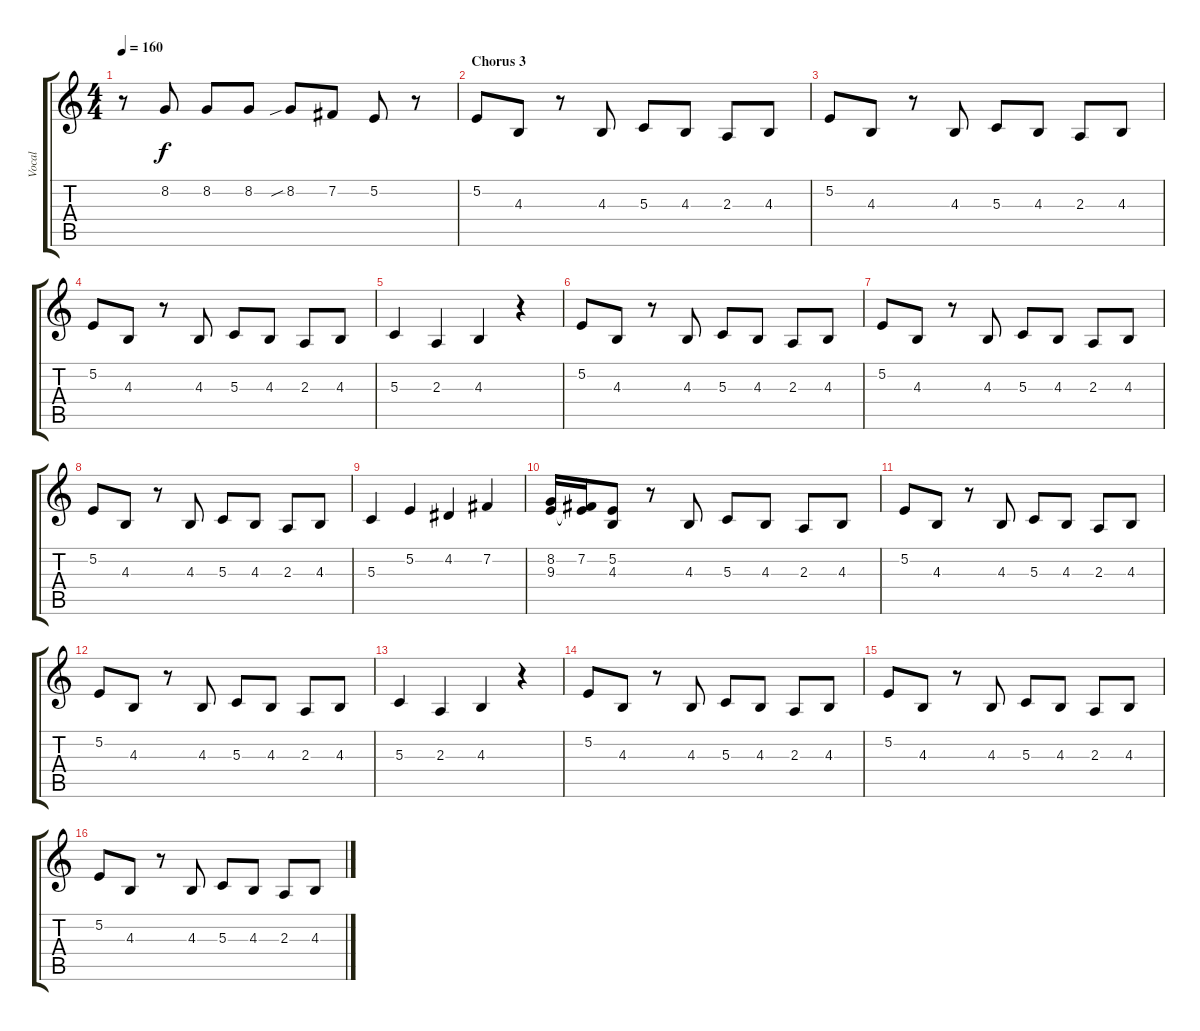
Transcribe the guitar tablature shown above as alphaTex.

\track ("Vocal" "Vocal") {instrument lead6voice}
\staff {score tabs}
\tuning (E4 B3 G3 D3 A2 E2) {hide}
\ts (4 4)
\tempo 160
\clef g2
\ks c
r.8{dy f} 8.2.8 8.2.8 8.2.8 8.2{sib}.8 7.2.8 5.2.8 r.8 |
\section ("" "Chorus 3")
5.2.8{volume 11} 4.3.8 r.8 4.3.8 5.3.8 4.3.8 2.3.8 4.3.8 |
5.2.8 4.3.8 r.8 4.3.8 5.3.8 4.3.8 2.3.8 4.3.8 |
5.2.8 4.3.8 r.8 4.3.8 5.3.8 4.3.8 2.3.8 4.3.8 |
5.3.4 2.3.4 4.3.4 r.4 |
5.2.8 4.3.8 r.8 4.3.8 5.3.8 4.3.8 2.3.8 4.3.8 |
5.2.8 4.3.8 r.8 4.3.8 5.3.8 4.3.8 2.3.8 4.3.8 |
5.2.8 4.3.8 r.8 4.3.8 5.3.8 4.3.8 2.3.8 4.3.8 |
5.3.4 5.2.4 4.2.4 7.2.4 |
\section ("" "")
(8.2 9.3).16 (7.2 9.3{t}).16 (5.2 4.3).8 r.8 4.3.8 5.3.8 4.3.8 2.3.8 4.3.8 |
5.2.8 4.3.8 r.8 4.3.8 5.3.8 4.3.8 2.3.8 4.3.8 |
5.2.8 4.3.8 r.8 4.3.8 5.3.8 4.3.8 2.3.8 4.3.8 |
5.3.4 2.3.4 4.3.4 r.4 |
5.2.8 4.3.8 r.8 4.3.8 5.3.8 4.3.8 2.3.8 4.3.8 |
5.2.8 4.3.8 r.8 4.3.8 5.3.8 4.3.8 2.3.8 4.3.8 |
5.2.8 4.3.8 r.8 4.3.8 5.3.8 4.3.8 2.3.8 4.3.8
